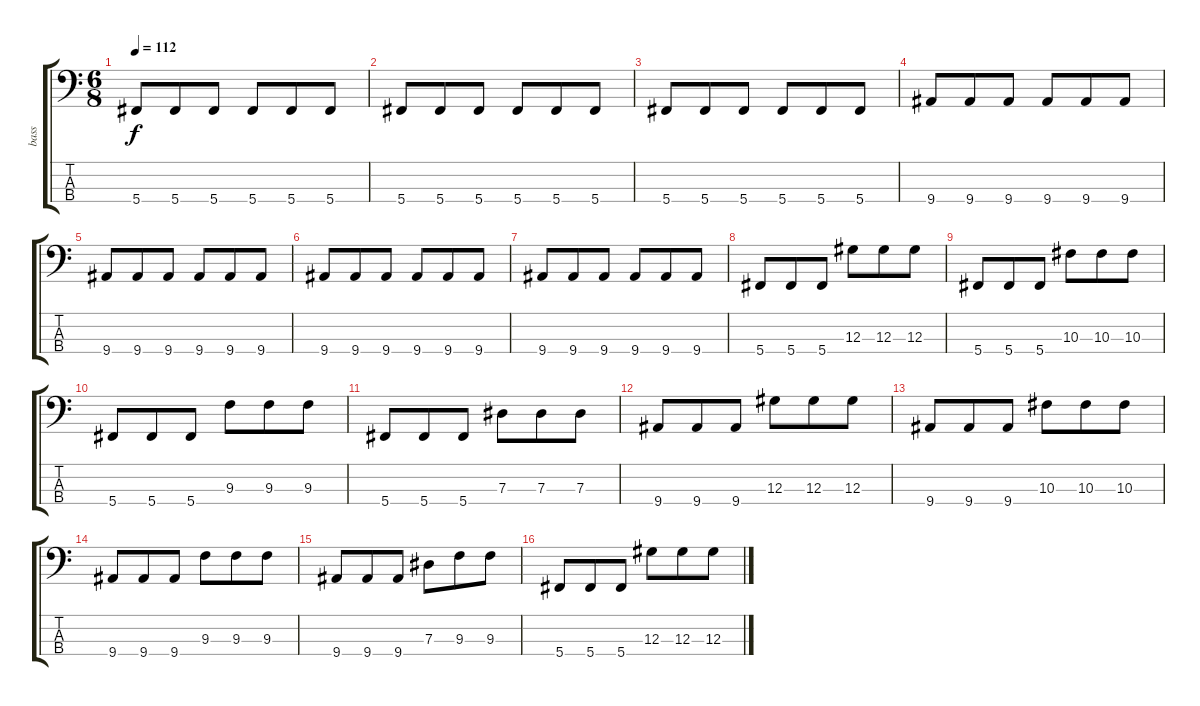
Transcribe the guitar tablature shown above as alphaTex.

\track ("bass" "bass") {instrument electricbasspick}
\staff {score tabs}
\tuning (Gb2 Db2 Ab1 Db1) {hide}
\ts (6 8)
\tempo 112
\clef f4
\ks c
5.4.8{dy f} 5.4.8 5.4.8 5.4.8 5.4.8 5.4.8 |
5.4.8 5.4.8 5.4.8 5.4.8 5.4.8 5.4.8 |
5.4.8 5.4.8 5.4.8 5.4.8 5.4.8 5.4.8 |
9.4.8 9.4.8 9.4.8 9.4.8 9.4.8 9.4.8 |
9.4.8 9.4.8 9.4.8 9.4.8 9.4.8 9.4.8 |
9.4.8 9.4.8 9.4.8 9.4.8 9.4.8 9.4.8 |
9.4.8 9.4.8 9.4.8 9.4.8 9.4.8 9.4.8 |
5.4.8 5.4.8 5.4.8 12.3.8 12.3.8 12.3.8 |
5.4.8 5.4.8 5.4.8 10.3.8 10.3.8 10.3.8 |
5.4.8 5.4.8 5.4.8 9.3.8 9.3.8 9.3.8 |
5.4.8 5.4.8 5.4.8 7.3.8 7.3.8 7.3.8 |
9.4.8 9.4.8 9.4.8 12.3.8 12.3.8 12.3.8 |
9.4.8 9.4.8 9.4.8 10.3.8 10.3.8 10.3.8 |
9.4.8 9.4.8 9.4.8 9.3.8 9.3.8 9.3.8 |
9.4.8 9.4.8 9.4.8 7.3.8 9.3.8 9.3.8 |
5.4.8 5.4.8 5.4.8 12.3.8 12.3.8 12.3.8
